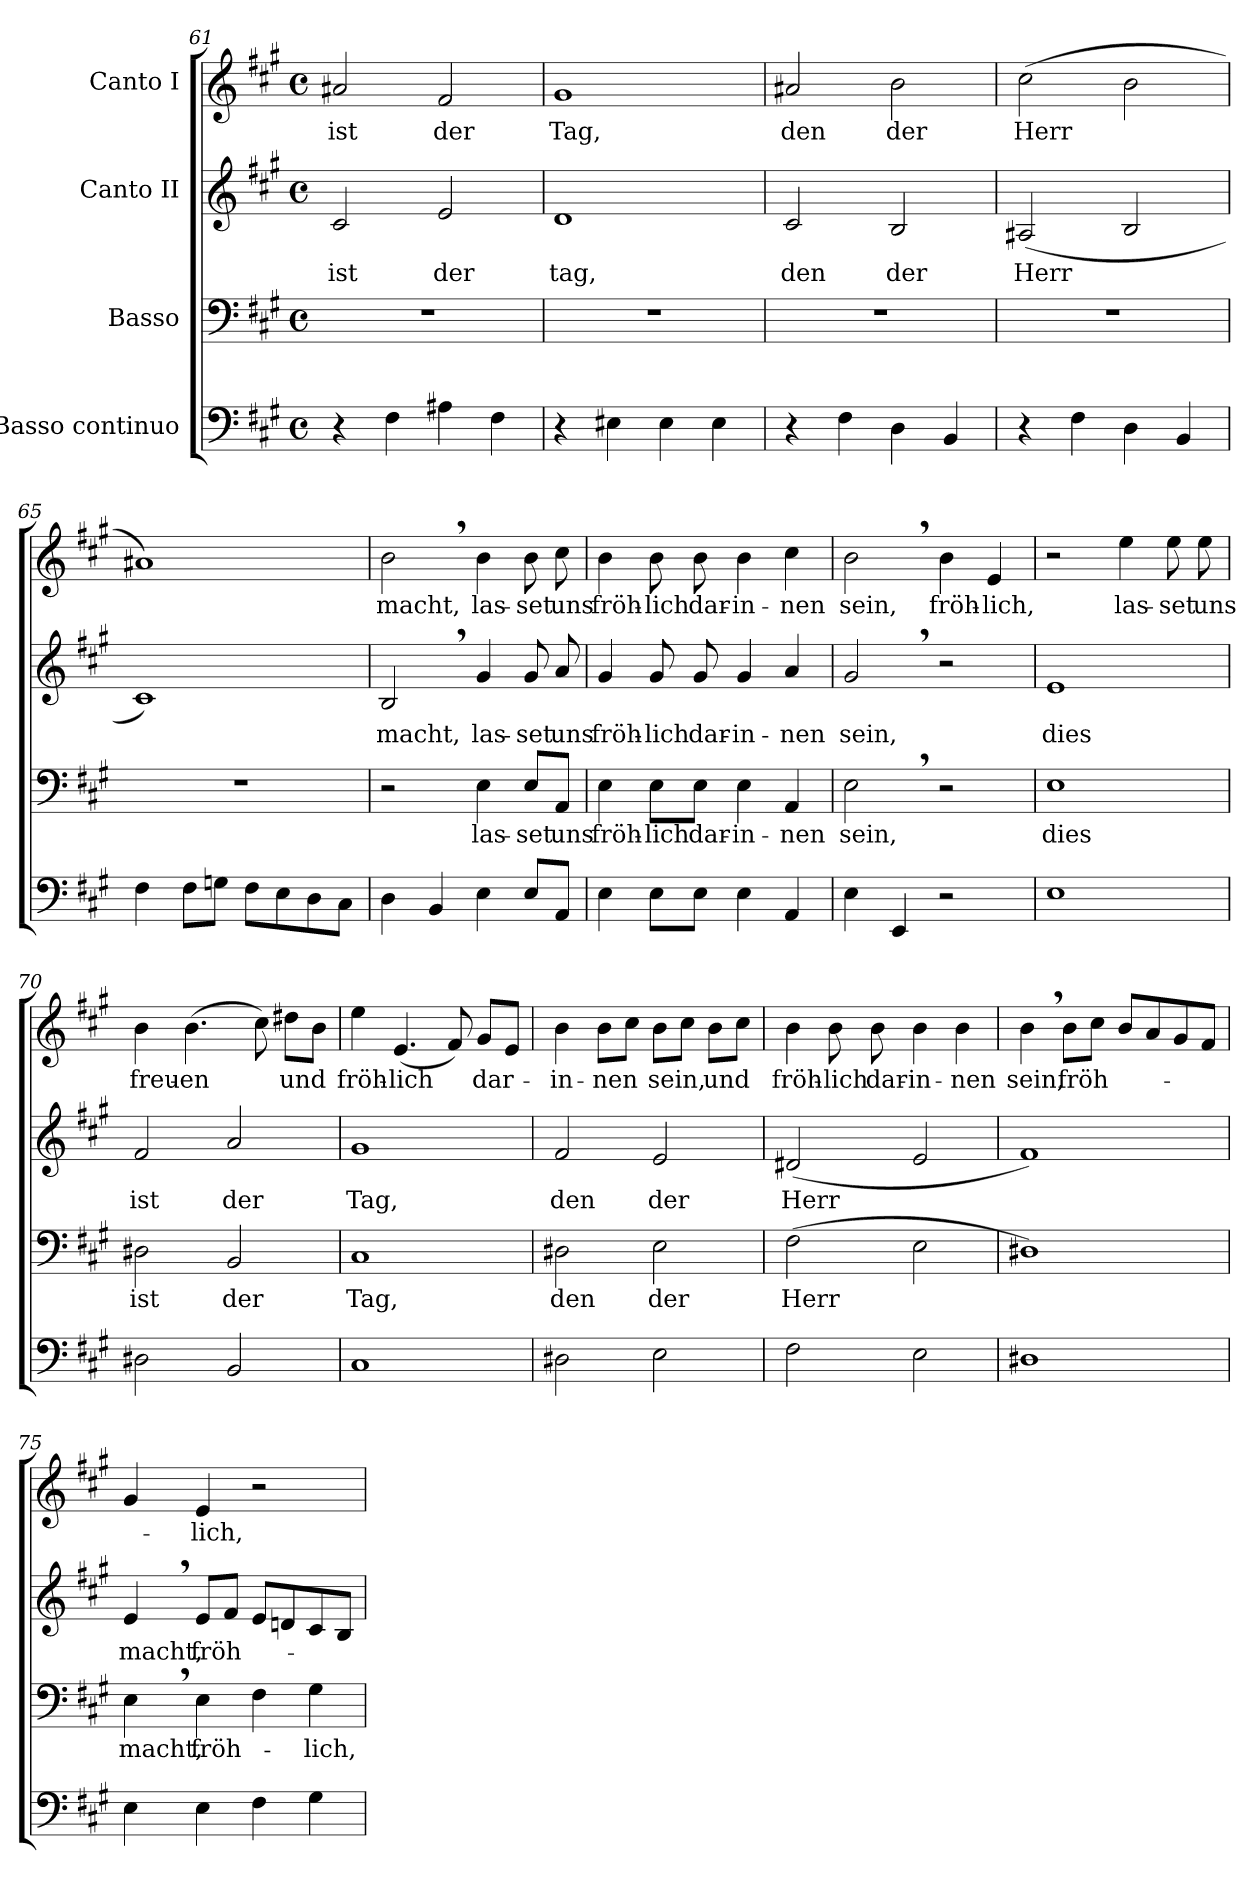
**kern	**kern	**text	**kern	**text	**kern	**text
*part4	*part3	*part3	*part2	*part2	*part1	*part1
*staff4	*staff3	*staff3	*staff2	*staff2	*staff1	*staff1
*I"Basso continuo	*I"Basso	*	*I"Canto II	*	*I"Canto I	*
*clefF4	*clefF4	*	*clefG2	*	*clefG2	*
*k[f#c#g#]	*k[f#c#g#]	*	*k[f#c#g#]	*	*k[f#c#g#]	*
*A:	*A:	*	*A:	*	*A:	*
*M4/4	*M4/4	*	*M4/4	*	*M4/4	*
*met(c)	*met(c)	*	*met(c)	*	*met(c)	*
=61	=61	=61	=61	=61	=61	=61
4r	1r	.	2c#/	ist	2a#X/	ist
4F#\	.	.	.	.	.	.
4A#X\	.	.	2e/	der	2f#/	der
4F#\	.	.	.	.	.	.
=62	=62	=62	=62	=62	=62	=62
4r	1r	.	1d	tag,	1g#	Tag,
4E#X\	.	.	.	.	.	.
4E#\	.	.	.	.	.	.
4E#\	.	.	.	.	.	.
=63	=63	=63	=63	=63	=63	=63
4r	1r	.	2c#/	den	2a#X/	den
4F#\	.	.	.	.	.	.
4D\	.	.	2B/	der	2b\	der
4BB/	.	.	.	.	.	.
=64	=64	=64	=64	=64	=64	=64
4r	1r	.	(2A#X/	Herr	(>2cc#\	Herr
4F#\	.	.	.	.	.	.
4D\	.	.	2B/	.	2b\	.
4BB/	.	.	.	.	.	.
=65	=65	=65	=65	=65	=65	=65
4F#\	1r	.	1c#)	.	1a#X)	.
8F#\L	.	.	.	.	.	.
8Gn\J	.	.	.	.	.	.
8F#\L	.	.	.	.	.	.
8E\	.	.	.	.	.	.
8D\	.	.	.	.	.	.
8C#\J	.	.	.	.	.	.
=66	=66	=66	=66	=66	=66	=66
4D\	2r	.	2B,/	macht,	2b,\	macht,
4BB/	.	.	.	.	.	.
4E\	4E\	las-	4g#/	las-	4b\	las-
8E/L	8E/L	-set	8g#/	-set	8b\	-set
8AA/J	8AA/J	uns	8a/	uns	8cc#\	uns
!!LO:PB:g=z
=67	=67	=67	=67	=67	=67	=67
4E\	4E\	fröh-	4g#/	fröh-	4b\	fröh-
8E\L	8E\L	-lich	8g#/	-lich	8b\	-lich
8E\J	8E\J	dar-	8g#/	dar-	8b\	dar-
4E\	4E\	-in-	4g#/	-in-	4b\	-in-
4AA/	4AA/	-nen	4a/	-nen	4cc#\	-nen
=68	=68	=68	=68	=68	=68	=68
4E\	2E,\	sein,	2g#,/	sein,	2b,\	sein,
4EE/	.	.	.	.	.	.
2r	2r	.	2r	.	4b\	fröh-
.	.	.	.	.	4e/	-lich,
=69	=69	=69	=69	=69	=69	=69
1E	1E	dies	1e	dies	2r	.
.	.	.	.	.	4ee\	las-
.	.	.	.	.	8ee\	-set
.	.	.	.	.	8ee\	uns
=70	=70	=70	=70	=70	=70	=70
2D#X\	2D#X\	ist	2f#/	ist	4b\	freu-
.	.	.	.	.	(>4.b\	-en
2BB/	2BB/	der	2a/	der	.	.
.	.	.	.	.	8cc#\)	.
.	.	.	.	.	8dd#X\L	und
.	.	.	.	.	8b\J	.
!!LO:LB:g=z
=71	=71	=71	=71	=71	=71	=71
1C#	1C#	Tag,	1g#	Tag,	4ee\	fröh-
.	.	.	.	.	(4.e/	-lich
.	.	.	.	.	8f#/)	.
.	.	.	.	.	8g#/L	dar-
.	.	.	.	.	8e/J	.
=72	=72	=72	=72	=72	=72	=72
2D#X\	2D#X\	den	2f#/	den	4b\	-in-
.	.	.	.	.	8b\L	-nen
.	.	.	.	.	8cc#\J	.
2E\	2E\	der	2e/	der	8b\L	sein,
.	.	.	.	.	8cc#\J	.
.	.	.	.	.	8b\L	und
.	.	.	.	.	8cc#\J	.
=73	=73	=73	=73	=73	=73	=73
2F#\	(>2F#\	Herr	(2d#X/	Herr	4b\	fröh-
.	.	.	.	.	8b\	-lich
.	.	.	.	.	8b\	dar-
2E\	2E\	.	2e/	.	4b\	-in-
.	.	.	.	.	4b\	-nen
=74	=74	=74	=74	=74	=74	=74
1D#X	1D#X)	.	1f#)	.	4b,\	sein,
.	.	.	.	.	8b\L	fröh-
.	.	.	.	.	8cc#\J	.
.	.	.	.	.	8b/L	.
.	.	.	.	.	8a/	.
.	.	.	.	.	8g#/	.
.	.	.	.	.	8f#/J	.
!!LO:LB:g=z
=75	=75	=75	=75	=75	=75	=75
4E\	4E,\	macht,	4e,/	macht,	4g#/	.
4E\	4E\	fröh-	8e/L	fröh-	4e/	-lich,
.	.	.	8f#/J	.	.	.
4F#\	4F#\	.	8e/L	.	2r	.
.	.	.	8dn/	.	.	.
4G#\	4G#\	-lich,	8c#/	.	.	.
.	.	.	8B/J	.	.	.
=	=	=	=	=	=	=
*-	*-	*-	*-	*-	*-	*-
